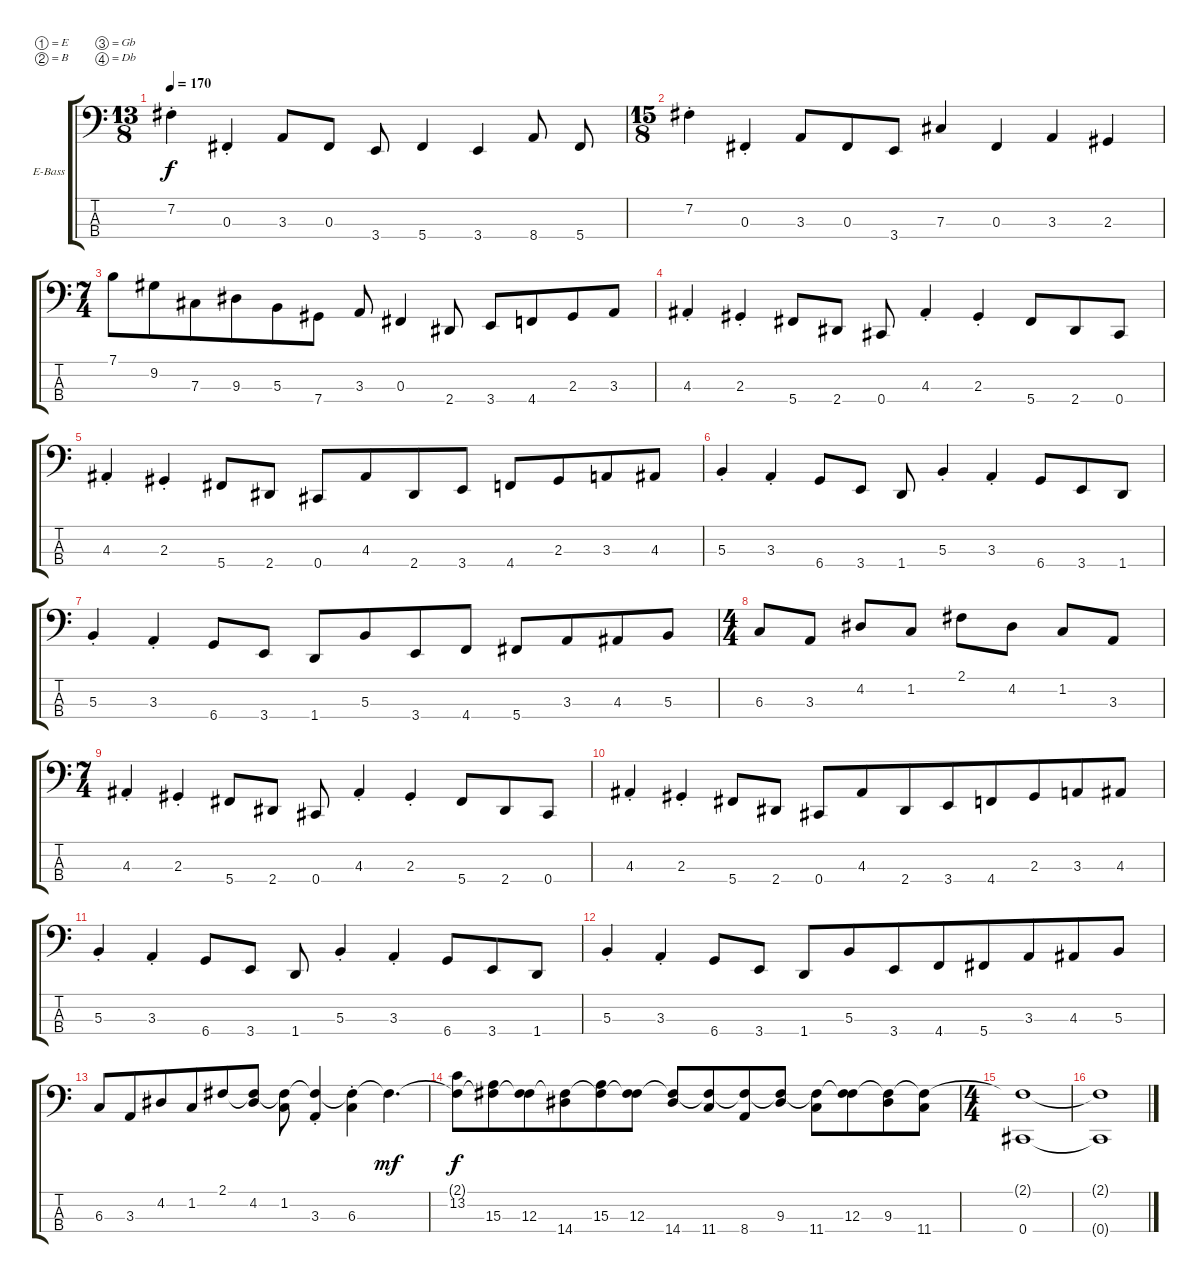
\bracketExtendMode groupsimilarinstruments
\firstSystemTrackNameOrientation horizontal
\otherSystemsTrackNameOrientation horizontal
\track ("Dan" "E-Bass") {instrument electricbasspick}
\staff {score tabs}
\tuning (E2 B1 Gb1 Db1)
\ts (13 8)
\tempo 170
\clef f4
\ks c
7.2{st}.4{dy f} 0.3{st}.4 3.3.8 0.3.8 3.4.8 5.4.4 3.4.4 8.4.8 5.4.8 |
\ts (15 8)
\beaming (8 15)
7.2{st}.4 0.3{st}.4 3.3.8 0.3.8 3.4.8 7.3.4 0.3.4 3.3.4 2.3.4 |
\ts (7 4)
\beaming (8 6 4 4)
7.1.8 9.2.8 7.3.8 9.3.8 5.3.8 7.4.8 3.3.8 0.3.4 2.4.8 3.4.8 4.4.8 2.3.8 3.3.8 |
4.3{st}.4 2.3{st}.4 5.4.8 2.4.8 0.4.8 4.3{st}.4 2.3{st}.4 5.4.8 2.4.8 0.4.8 |
4.3{st}.4 2.3{st}.4 5.4.8 2.4.8 0.4.8 4.3.8 2.4.8 3.4.8 4.4.8 2.3.8 3.3.8 4.3.8 |
5.3{st}.4 3.3{st}.4 6.4.8 3.4.8 1.4.8 5.3{st}.4 3.3{st}.4 6.4.8 3.4.8 1.4.8 |
5.3{st}.4 3.3{st}.4 6.4.8 3.4.8 1.4.8 5.3.8 3.4.8 4.4.8 5.4.8 3.3.8 4.3.8 5.3.8 |
\ts (4 4)
\beaming (8 2 2 2 2)
6.3.8 3.3.8 4.2.8 1.2.8 2.1.8 4.2.8 1.2.8 3.3.8 |
\ts (7 4)
\beaming (8 2 2 2 8)
4.3{st}.4 2.3{st}.4 5.4.8 2.4.8 0.4.8 4.3{st}.4 2.3{st}.4 5.4.8 2.4.8 0.4.8 |
4.3{st}.4 2.3{st}.4 5.4.8 2.4.8 0.4.8 4.3.8 2.4.8 3.4.8 4.4.8 2.3.8 3.3.8 4.3.8 |
5.3{st}.4 3.3{st}.4 6.4.8 3.4.8 1.4.8 5.3{st}.4 3.3{st}.4 6.4.8 3.4.8 1.4.8 |
5.3{st}.4 3.3{st}.4 6.4.8 3.4.8 1.4.8 5.3.8 3.4.8 4.4.8 5.4.8 3.3.8 4.3.8 5.3.8 |
\beaming (8 6 4 4)
6.3.8 3.3.8 4.2.8 1.2.8 2.1.8 (4.2 2.1{t}).8 (1.2 2.1{t}).8 (3.3{st} 2.1{t}).4 (6.3{st} 2.1{t}).4 2.1{t}.4{d dy mf} |
(13.2 2.1{t}).8{dy f} (15.3 2.1{t}).8 (12.3 2.1{t}).8 (14.4 2.1{t}).8 (15.3 2.1{t}).8 (12.3 2.1{t}).8 (14.4 2.1{t}).8 (11.4 2.1{t}).8 (8.4 2.1{t}).8 (9.3 2.1{t}).8 (11.4 2.1{t}).8 (12.3 2.1{t}).8 (9.3 2.1{t}).8 (11.4 2.1{t}).8 |
\ts (4 4)
\beaming (8 2 2 2 2)
(0.4 2.1{t}).1 |
(0.4{t} 2.1{t}).1
